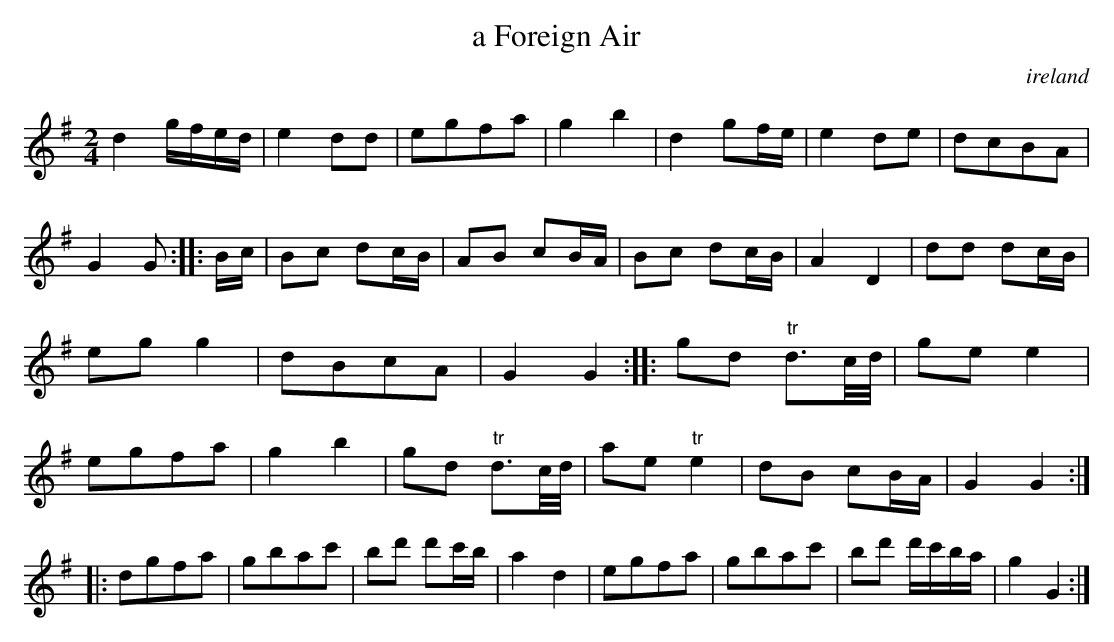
X:1
T:a Foreign Air
O:ireland
M:2/4
K:G
d4 gfed| e4 d2d2| e2g2f2a2| g4b4|\
d4 g2fe| e4 d2e2| d2c2B2A2| G4 G2::\
Bc|\
B2c2 d2cB| A2B2 c2BA| B2c2 d2cB| A4 D4|\
d2d2 d2cB| e2g2 g4| d2B2c2A2| G4 G4::\
g2d2 "tr"d3c/d/| g2e2 e4| e2g2f2a2| g4 b4|\
g2d2 "tr"d3c/d/| a2e2 "tr"e4|d2B2 c2BA| G4 G4::\
d2g2f2a2| g2b2a2c'2| b2d'2 d'2c'b| a4d4|\
e2g2f2a2| g2b2a2c'2| b2d'2 d'c'ba| g4 G4:|
